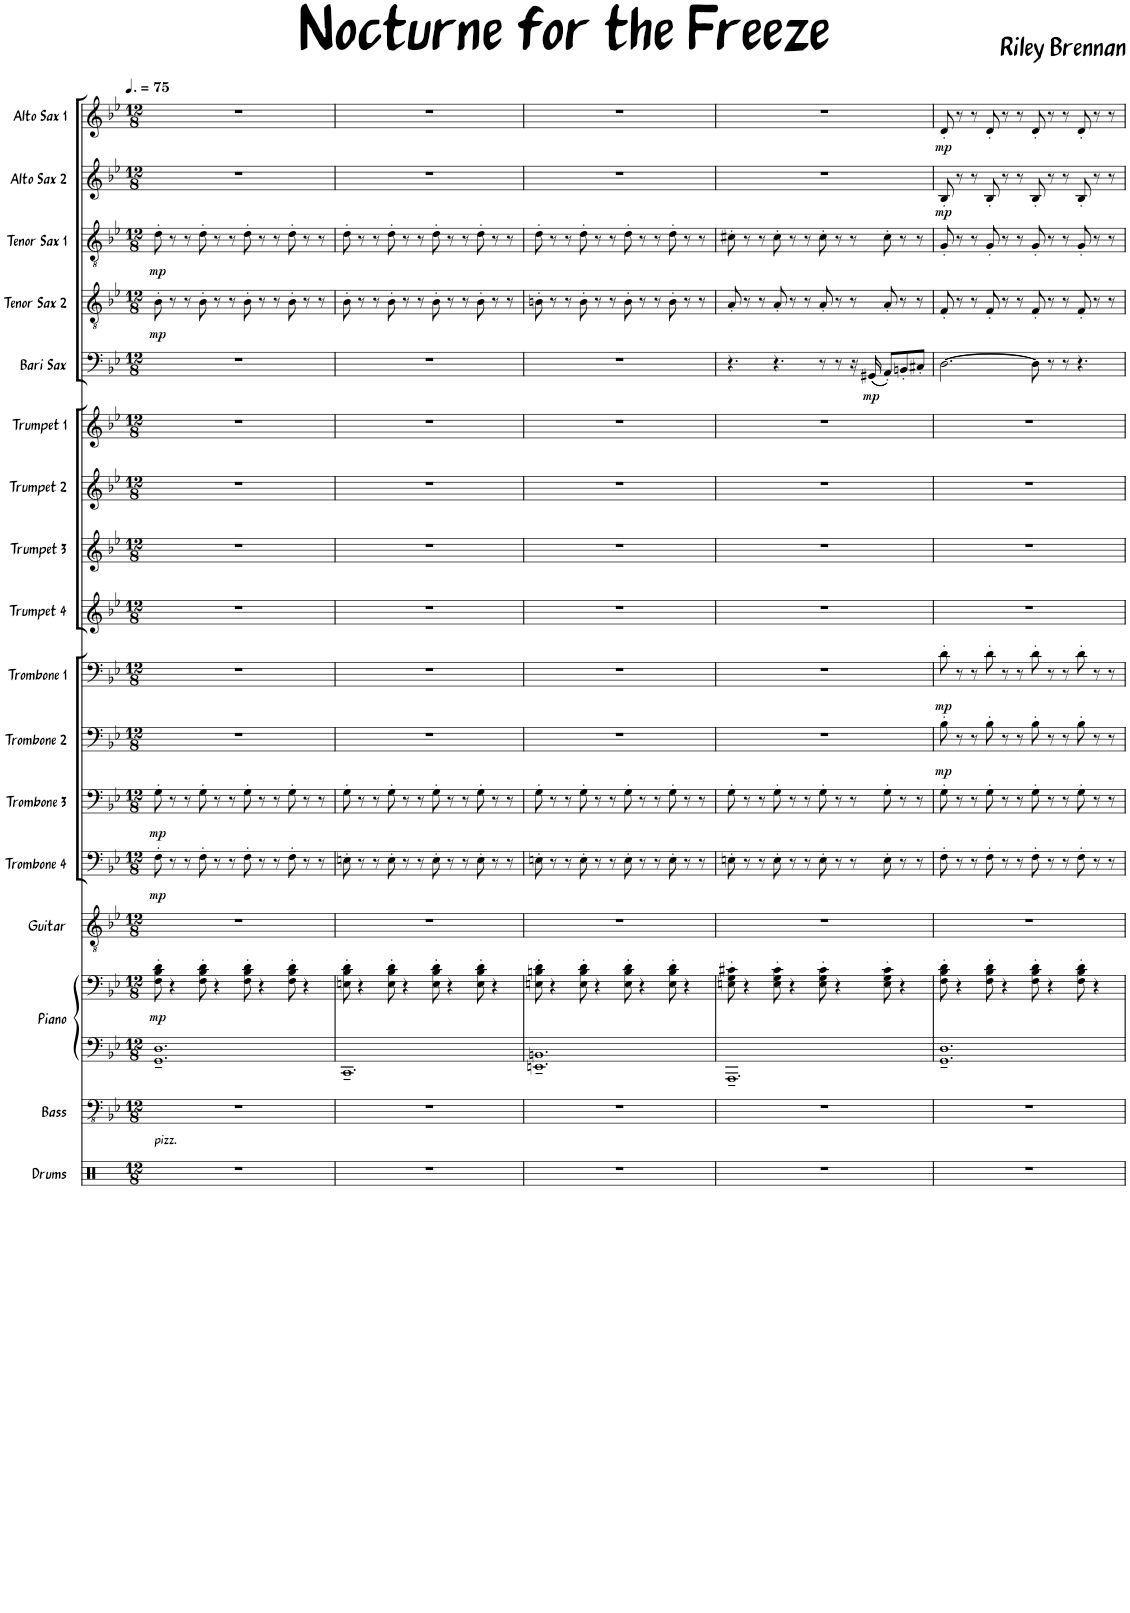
**kern	**kern	**kern	**kern	**dynam	**kern	**kern	**dynam	**kern	**dynam	**kern	**dynam	**kern	**dynam	**kern	**kern	**kern	**kern	**kern	**dynam	**kern	**dynam	**kern	**dynam	**kern	**dynam	**kern	**dynam
*part17	*part16	*part15	*part15	*part15	*part14	*part13	*part13	*part12	*part12	*part11	*part11	*part10	*part10	*part9	*part8	*part7	*part6	*part5	*part5	*part4	*part4	*part3	*part3	*part2	*part2	*part1	*part1
*staff18	*staff17	*staff16	*staff15	*staff15/16	*staff14	*staff13	*staff13	*staff12	*staff12	*staff11	*staff11	*staff10	*staff10	*staff9	*staff8	*staff7	*staff6	*staff5	*staff5	*staff4	*staff4	*staff3	*staff3	*staff2	*staff2	*staff1	*staff1
*I"Drums	*I"Bass	*I"Piano	*	*	*I"Guitar	*I"Trombone 4	*	*I"Trombone 3	*	*I"Trombone 2	*	*I"Trombone 1	*	*I"Trumpet 4	*I"Trumpet 3	*I"Trumpet 2	*I"Trumpet 1	*I"Bari Sax	*	*I"Tenor Sax 2	*	*I"Tenor Sax 1	*	*I"Alto Sax 2	*	*I"Alto Sax 1	*
*I'Drums	*I'Bass	*I'Pno.	*	*	*I'Gtr.	*I'Tbn. 4	*	*I'Tbn. 3	*	*I'Tbn. 2	*	*I'Tbn. 1	*	*I'Tpt. 4	*I'Tpt. 3	*I'Tpt. 2	*I'Tpt. 1	*I'Bari	*	*I'Tenor 2	*	*I'Tenor 1	*	*I'Alto 2	*	*I'Alto 1	*
*clefX	*clefFv4	*clefF4	*clefF4	*	*clefGv2	*clefF4	*	*clefF4	*	*clefF4	*	*clefF4	*	*clefG2	*clefG2	*clefG2	*clefG2	*clefF4	*	*clefGv2	*	*clefGv2	*	*clefG2	*	*clefG2	*
*	*	*	*	*	*	*	*	*	*	*	*	*	*	*Trd1c2	*Trd1c2	*Trd1c2	*Trd1c2	*Trd12c21	*	*Trd8c14	*	*Trd8c14	*	*Trd5c9	*	*Trd5c9	*
*k[]	*k[b-e-]	*k[b-e-]	*k[b-e-]	*	*k[b-e-]	*k[b-e-]	*	*k[b-e-]	*	*k[b-e-]	*	*k[b-e-]	*	*k[b-e-]	*k[b-e-]	*k[b-e-]	*k[b-e-]	*k[b-e-]	*	*k[b-e-]	*	*k[b-e-]	*	*k[b-e-]	*	*k[b-e-]	*
*M12/8	*M12/8	*M12/8	*M12/8	*	*M12/8	*M12/8	*	*M12/8	*	*M12/8	*	*M12/8	*	*M12/8	*M12/8	*M12/8	*M12/8	*M12/8	*	*M12/8	*	*M12/8	*	*M12/8	*	*M12/8	*
*MM113	*MM113	*MM113	*MM113	*	*MM113	*MM113	*	*MM113	*	*MM113	*	*MM113	*	*MM113	*MM113	*MM113	*MM113	*MM113	*	*MM113	*	*MM113	*	*MM113	*	*MM113	*
=1	=1	=1	=1	=1	=1	=1	=1	=1	=1	=1	=1	=1	=1	=1	=1	=1	=1	=1	=1	=1	=1	=1	=1	=1	=1	=1	=1
!	!LO:TX:b:t=pizz.	!	!	!	!	!	!	!	!	!	!	!	!	!	!	!	!	!	!	!	!	!	!	!	!	!	!
!	!	!	!	!LO:DY:b	!	!	!LO:DY:b	!	!LO:DY:b	!	!	!	!	!	!	!	!	!	!	!	!LO:DY:b	!	!LO:DY:b	!	!	!	!
1.r	1.r	1.GG~ 1.D~	8F\' 8B-\' 8d\'	mp	1.r	8F'\	mp	8G'\	mp	1.r	.	1.r	.	1.r	1.r	1.r	1.r	1.r	.	8B-'\	mp	8d'\	mp	1.r	.	1.r	.
.	.	.	4r	.	.	8r	.	8r	.	.	.	.	.	.	.	.	.	.	.	8r	.	8r	.	.	.	.	.
.	.	.	.	.	.	8r	.	8r	.	.	.	.	.	.	.	.	.	.	.	8r	.	8r	.	.	.	.	.
.	.	.	8F\' 8B-\' 8d\'	.	.	8F'\	.	8G'\	.	.	.	.	.	.	.	.	.	.	.	8B-'\	.	8d'\	.	.	.	.	.
.	.	.	4r	.	.	8r	.	8r	.	.	.	.	.	.	.	.	.	.	.	8r	.	8r	.	.	.	.	.
.	.	.	.	.	.	8r	.	8r	.	.	.	.	.	.	.	.	.	.	.	8r	.	8r	.	.	.	.	.
.	.	.	8F\' 8B-\' 8d\'	.	.	8F'\	.	8G'\	.	.	.	.	.	.	.	.	.	.	.	8B-'\	.	8d'\	.	.	.	.	.
.	.	.	4r	.	.	8r	.	8r	.	.	.	.	.	.	.	.	.	.	.	8r	.	8r	.	.	.	.	.
.	.	.	.	.	.	8r	.	8r	.	.	.	.	.	.	.	.	.	.	.	8r	.	8r	.	.	.	.	.
.	.	.	8F\' 8B-\' 8d\'	.	.	8F'\	.	8G'\	.	.	.	.	.	.	.	.	.	.	.	8B-'\	.	8d'\	.	.	.	.	.
.	.	.	4r	.	.	8r	.	8r	.	.	.	.	.	.	.	.	.	.	.	8r	.	8r	.	.	.	.	.
.	.	.	.	.	.	8r	.	8r	.	.	.	.	.	.	.	.	.	.	.	8r	.	8r	.	.	.	.	.
=2	=2	=2	=2	=2	=2	=2	=2	=2	=2	=2	=2	=2	=2	=2	=2	=2	=2	=2	=2	=2	=2	=2	=2	=2	=2	=2	=2
1.r	1.r	1.CC~	8En\' 8B-\' 8d\'	.	1.r	8En'\	.	8G'\	.	1.r	.	1.r	.	1.r	1.r	1.r	1.r	1.r	.	8B-'\	.	8d'\	.	1.r	.	1.r	.
.	.	.	4r	.	.	8r	.	8r	.	.	.	.	.	.	.	.	.	.	.	8r	.	8r	.	.	.	.	.
.	.	.	.	.	.	8r	.	8r	.	.	.	.	.	.	.	.	.	.	.	8r	.	8r	.	.	.	.	.
.	.	.	8E\' 8B-\' 8d\'	.	.	8E'\	.	8G'\	.	.	.	.	.	.	.	.	.	.	.	8B-'\	.	8d'\	.	.	.	.	.
.	.	.	4r	.	.	8r	.	8r	.	.	.	.	.	.	.	.	.	.	.	8r	.	8r	.	.	.	.	.
.	.	.	.	.	.	8r	.	8r	.	.	.	.	.	.	.	.	.	.	.	8r	.	8r	.	.	.	.	.
.	.	.	8E\' 8B-\' 8d\'	.	.	8E'\	.	8G'\	.	.	.	.	.	.	.	.	.	.	.	8B-'\	.	8d'\	.	.	.	.	.
.	.	.	4r	.	.	8r	.	8r	.	.	.	.	.	.	.	.	.	.	.	8r	.	8r	.	.	.	.	.
.	.	.	.	.	.	8r	.	8r	.	.	.	.	.	.	.	.	.	.	.	8r	.	8r	.	.	.	.	.
.	.	.	8E\' 8B-\' 8d\'	.	.	8E'\	.	8G'\	.	.	.	.	.	.	.	.	.	.	.	8B-'\	.	8d'\	.	.	.	.	.
.	.	.	4r	.	.	8r	.	8r	.	.	.	.	.	.	.	.	.	.	.	8r	.	8r	.	.	.	.	.
.	.	.	.	.	.	8r	.	8r	.	.	.	.	.	.	.	.	.	.	.	8r	.	8r	.	.	.	.	.
=3	=3	=3	=3	=3	=3	=3	=3	=3	=3	=3	=3	=3	=3	=3	=3	=3	=3	=3	=3	=3	=3	=3	=3	=3	=3	=3	=3
1.r	1.r	1.EEn~ 1.BBn~	8En\' 8Bn\' 8d\'	.	1.r	8En'\	.	8G'\	.	1.r	.	1.r	.	1.r	1.r	1.r	1.r	1.r	.	8Bn'\	.	8d'\	.	1.r	.	1.r	.
.	.	.	4r	.	.	8r	.	8r	.	.	.	.	.	.	.	.	.	.	.	8r	.	8r	.	.	.	.	.
.	.	.	.	.	.	8r	.	8r	.	.	.	.	.	.	.	.	.	.	.	8r	.	8r	.	.	.	.	.
.	.	.	8E\' 8B\' 8d\'	.	.	8E'\	.	8G'\	.	.	.	.	.	.	.	.	.	.	.	8B'\	.	8d'\	.	.	.	.	.
.	.	.	4r	.	.	8r	.	8r	.	.	.	.	.	.	.	.	.	.	.	8r	.	8r	.	.	.	.	.
.	.	.	.	.	.	8r	.	8r	.	.	.	.	.	.	.	.	.	.	.	8r	.	8r	.	.	.	.	.
.	.	.	8E\' 8B\' 8d\'	.	.	8E'\	.	8G'\	.	.	.	.	.	.	.	.	.	.	.	8B'\	.	8d'\	.	.	.	.	.
.	.	.	4r	.	.	8r	.	8r	.	.	.	.	.	.	.	.	.	.	.	8r	.	8r	.	.	.	.	.
.	.	.	.	.	.	8r	.	8r	.	.	.	.	.	.	.	.	.	.	.	8r	.	8r	.	.	.	.	.
.	.	.	8E\' 8B\' 8d\'	.	.	8E'\	.	8G'\	.	.	.	.	.	.	.	.	.	.	.	8B'\	.	8d'\	.	.	.	.	.
.	.	.	4r	.	.	8r	.	8r	.	.	.	.	.	.	.	.	.	.	.	8r	.	8r	.	.	.	.	.
.	.	.	.	.	.	8r	.	8r	.	.	.	.	.	.	.	.	.	.	.	8r	.	8r	.	.	.	.	.
=4	=4	=4	=4	=4	=4	=4	=4	=4	=4	=4	=4	=4	=4	=4	=4	=4	=4	=4	=4	=4	=4	=4	=4	=4	=4	=4	=4
1.r	1.r	1.AAA~	8En\' 8G\' 8c#X\'	.	1.r	8En'\	.	8G'\	.	1.r	.	1.r	.	1.r	1.r	1.r	1.r	4.r	.	8A'/	.	8c#X'\	.	1.r	.	1.r	.
.	.	.	4r	.	.	8r	.	8r	.	.	.	.	.	.	.	.	.	.	.	8r	.	8r	.	.	.	.	.
.	.	.	.	.	.	8r	.	8r	.	.	.	.	.	.	.	.	.	.	.	8r	.	8r	.	.	.	.	.
.	.	.	8E\' 8G\' 8c#\'	.	.	8E'\	.	8G'\	.	.	.	.	.	.	.	.	.	4.r	.	8A'/	.	8c#'\	.	.	.	.	.
.	.	.	4r	.	.	8r	.	8r	.	.	.	.	.	.	.	.	.	.	.	8r	.	8r	.	.	.	.	.
.	.	.	.	.	.	8r	.	8r	.	.	.	.	.	.	.	.	.	.	.	8r	.	8r	.	.	.	.	.
.	.	.	8E\' 8G\' 8c#\'	.	.	8E'\	.	8G'\	.	.	.	.	.	.	.	.	.	8r	.	8A'/	.	8c#'\	.	.	.	.	.
.	.	.	4r	.	.	8r	.	8r	.	.	.	.	.	.	.	.	.	8r	.	8r	.	8r	.	.	.	.	.
.	.	.	.	.	.	8r	.	8r	.	.	.	.	.	.	.	.	.	16r	.	8r	.	8r	.	.	.	.	.
!	!	!	!	!	!	!	!	!	!	!	!	!	!	!	!	!	!	!	!LO:DY:b	!	!	!	!	!	!	!	!
.	.	.	.	.	.	.	.	.	.	.	.	.	.	.	.	.	.	(16GG#X/	mp	.	.	.	.	.	.	.	.
.	.	.	8E\' 8G\' 8c#\'	.	.	8E'\	.	8G'\	.	.	.	.	.	.	.	.	.	8AA'/L)	.	8A'/	.	8c#'\	.	.	.	.	.
.	.	.	4r	.	.	8r	.	8r	.	.	.	.	.	.	.	.	.	8BBn'/	.	8r	.	8r	.	.	.	.	.
.	.	.	.	.	.	8r	.	8r	.	.	.	.	.	.	.	.	.	8C#X'/J	.	8r	.	8r	.	.	.	.	.
=5	=5	=5	=5	=5	=5	=5	=5	=5	=5	=5	=5	=5	=5	=5	=5	=5	=5	=5	=5	=5	=5	=5	=5	=5	=5	=5	=5
!	!	!	!	!	!	!	!	!	!	!	!LO:DY:b	!	!LO:DY:b	!	!	!	!	!	!	!	!	!	!	!	!LO:DY:b	!	!LO:DY:b
1.r	1.r	1.GG~ 1.D~	8F\' 8B-\' 8d\'	.	1.r	8F'\	.	8G'\	.	8B-'\	mp	8d'\	mp	1.r	1.r	1.r	1.r	[2.D\	.	8F'/	.	8G'/	.	8B-'/	mp	8d'/	mp
.	.	.	4r	.	.	8r	.	8r	.	8r	.	8r	.	.	.	.	.	.	.	8r	.	8r	.	8r	.	8r	.
.	.	.	.	.	.	8r	.	8r	.	8r	.	8r	.	.	.	.	.	.	.	8r	.	8r	.	8r	.	8r	.
.	.	.	8F\' 8B-\' 8d\'	.	.	8F'\	.	8G'\	.	8B-'\	.	8d'\	.	.	.	.	.	.	.	8F'/	.	8G'/	.	8B-'/	.	8d'/	.
.	.	.	4r	.	.	8r	.	8r	.	8r	.	8r	.	.	.	.	.	.	.	8r	.	8r	.	8r	.	8r	.
.	.	.	.	.	.	8r	.	8r	.	8r	.	8r	.	.	.	.	.	.	.	8r	.	8r	.	8r	.	8r	.
.	.	.	8F\' 8B-\' 8d\'	.	.	8F'\	.	8G'\	.	8B-'\	.	8d'\	.	.	.	.	.	8D\]	.	8F'/	.	8G'/	.	8B-'/	.	8d'/	.
.	.	.	4r	.	.	8r	.	8r	.	8r	.	8r	.	.	.	.	.	8r	.	8r	.	8r	.	8r	.	8r	.
.	.	.	.	.	.	8r	.	8r	.	8r	.	8r	.	.	.	.	.	8r	.	8r	.	8r	.	8r	.	8r	.
.	.	.	8F\' 8B-\' 8d\'	.	.	8F'\	.	8G'\	.	8B-'\	.	8d'\	.	.	.	.	.	4.r	.	8F'/	.	8G'/	.	8B-'/	.	8d'/	.
.	.	.	4r	.	.	8r	.	8r	.	8r	.	8r	.	.	.	.	.	.	.	8r	.	8r	.	8r	.	8r	.
.	.	.	.	.	.	8r	.	8r	.	8r	.	8r	.	.	.	.	.	.	.	8r	.	8r	.	8r	.	8r	.
=	=	=	=	=	=	=	=	=	=	=	=	=	=	=	=	=	=	=	=	=	=	=	=	=	=	=	=
*-	*-	*-	*-	*-	*-	*-	*-	*-	*-	*-	*-	*-	*-	*-	*-	*-	*-	*-	*-	*-	*-	*-	*-	*-	*-	*-	*-
